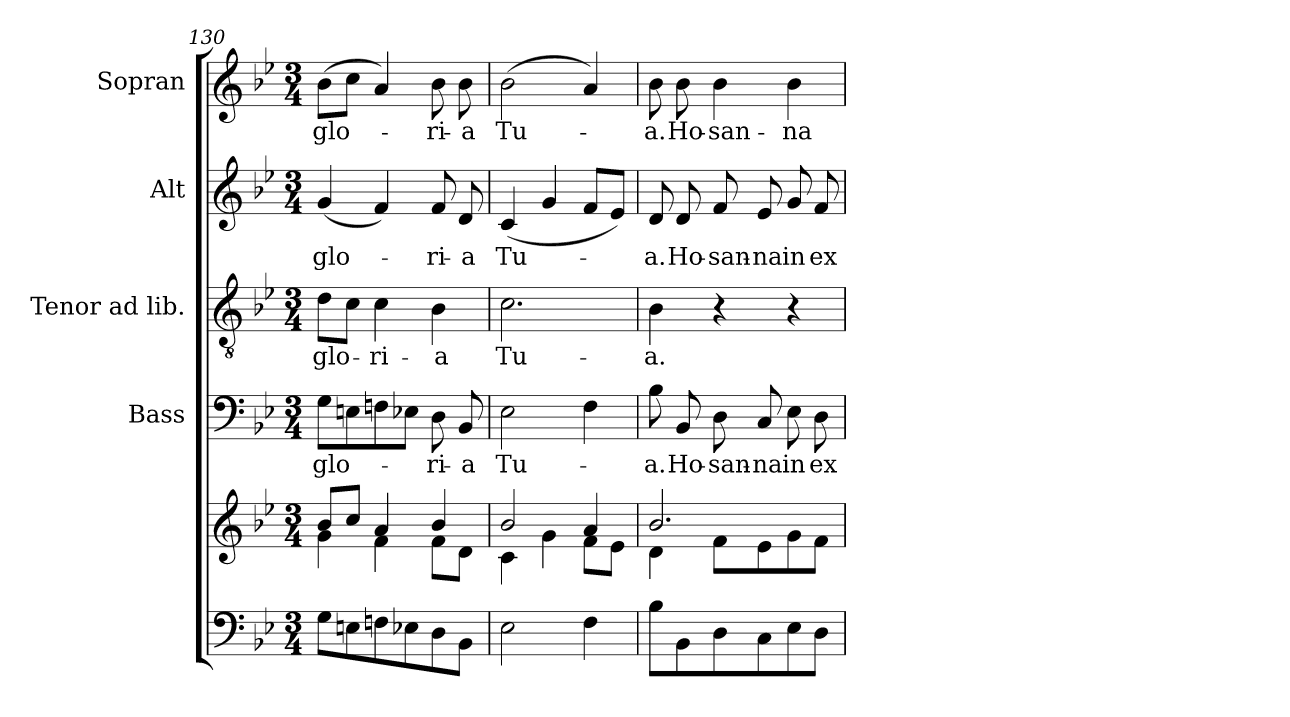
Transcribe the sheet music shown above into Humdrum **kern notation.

**kern	**kern	**kern	**text	**kern	**text	**kern	**text	**kern	**text
*part5	*part5	*part4	*part4	*part3	*part3	*part2	*part2	*part1	*part1
*staff6	*staff5	*staff4	*staff4	*staff3	*staff3	*staff2	*staff2	*staff1	*staff1
*	*	*I"Bass	*	*I"Tenor ad lib.	*	*I"Alt	*	*I"Sopran	*
*	*	*I'B.	*	*I'T.	*	*I'A.	*	*I'S.	*
*clefF4	*clefG2	*clefF4	*	*clefGv2	*	*clefG2	*	*clefG2	*
*k[b-e-]	*k[b-e-]	*k[b-e-]	*	*k[b-e-]	*	*k[b-e-]	*	*k[b-e-]	*
*B-:	*B-:	*B-:	*	*B-:	*	*B-:	*	*B-:	*
*M3/4	*M3/4	*M3/4	*	*M3/4	*	*M3/4	*	*M3/4	*
=130	=130	=130	=130	=130	=130	=130	=130	=130	=130
*	*^	*	*	*	*	*	*	*	*
!	!	!	!	!LO:LY:b	!	!LO:LY:b	!	!LO:LY:b	!	!LO:LY:b
8G\L	8b-/L	4g\	8G\L	glo-	8d\L	glo-	(<4g/	glo-	(>8b-\L	glo-
8En\	8cc/J	.	8En\	.	8c\J	.	.	.	8cc\J	.
!	!	!	!	!	!	!LO:LY:b	!	!	!	!
8Fn\	4a/	4f\	8Fn\	.	4c\	-ri-	4f/)	.	4a/)	.
8E-X\	.	.	8E-X\J	.	.	.	.	.	.	.
!	!	!	!	!LO:LY:b	!	!LO:LY:b	!	!LO:LY:b	!	!LO:LY:b
8D\	4b-/	8f\L	8D\	-ri-	4B-\	-a	8f/	-ri-	8b-\	-ri-
!	!	!	!	!LO:LY:b	!	!	!	!LO:LY:b	!	!LO:LY:b
8BB-\J	.	8d\J	8BB-/	-a	.	.	8d/	-a	8b-\	-a
!!LO:PB:g=z
=131	=131	=131	=131	=131	=131	=131	=131	=131	=131	=131
!	!	!	!	!LO:LY:b	!	!LO:LY:b	!	!LO:LY:b	!	!LO:LY:b
2E-\	2b-/	4c\	2E-\	Tu-	2.c\	Tu-	(<4c/	Tu-	(>2b-\	Tu-
.	.	4g\	.	.	.	.	4g/	.	.	.
4F\	4a/	8f\L	4F\	.	.	.	8f/L	.	4a/)	.
.	.	8e-\J	.	.	.	.	8e-/J)	.	.	.
=132	=132	=132	=132	=132	=132	=132	=132	=132	=132	=132
!	!	!	!	!LO:LY:b	!	!LO:LY:b	!	!LO:LY:b	!	!LO:LY:b
8B-\L	2.b-/	4d\	8B-\	-a.	4B-\	-a.	8d/	-a.	8b-\	-a.
!	!	!	!	!LO:LY:b	!	!	!	!LO:LY:b	!	!LO:LY:b
8BB-\	.	.	8BB-/	Ho-	.	.	8d/	Ho-	8b-\	Ho-
!	!	!	!	!LO:LY:b	!	!	!	!LO:LY:b	!	!LO:LY:b
8D\	.	8f\L	8D\	-san-	4r	.	8f/	-san-	4b-\	-san-
!	!	!	!	!LO:LY:b	!	!	!	!LO:LY:b	!	!
8C\	.	8e-\	8C/	-na	.	.	8e-/	-na	.	.
!	!	!	!	!LO:LY:b	!	!	!	!LO:LY:b	!	!LO:LY:b
8E-\	.	8g\	8E-\	in	4r	.	8g/	in	4b-\	-na
!	!	!	!	!LO:LY:b	!	!	!	!LO:LY:b	!	!
8D\J	.	8f\J	8D\	ex-	.	.	8f/	ex-	.	.
*	*v	*v	*	*	*	*	*	*	*	*
=	=	=	=	=	=	=	=	=	=
*-	*-	*-	*-	*-	*-	*-	*-	*-	*-
